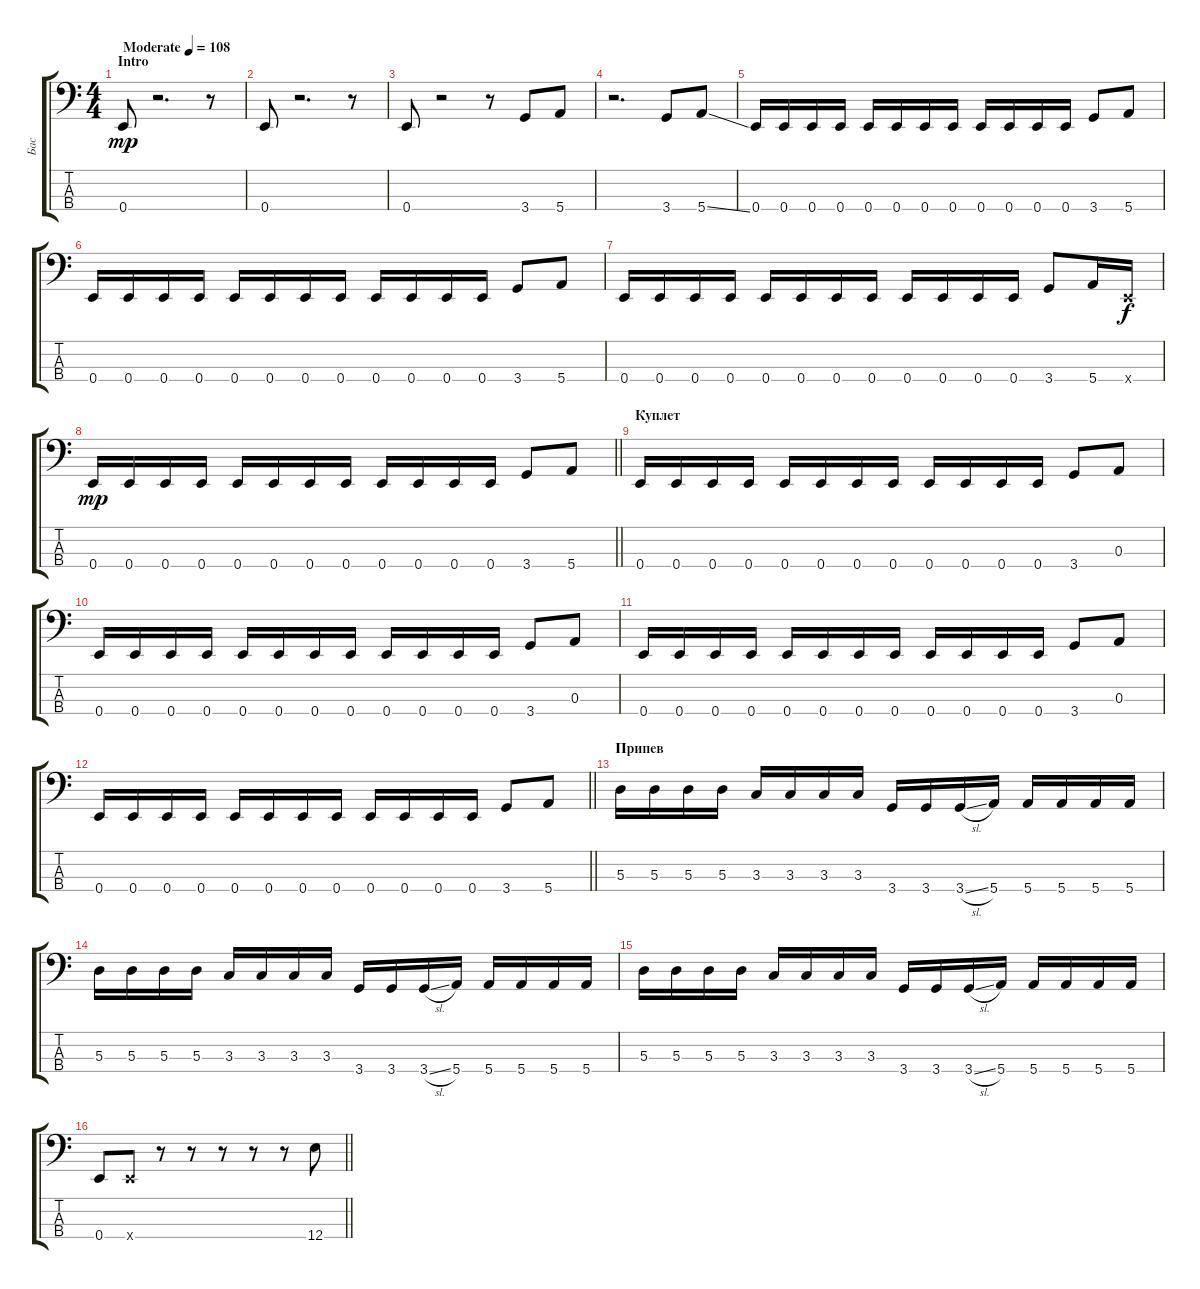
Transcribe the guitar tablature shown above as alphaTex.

\track ("Бас" "Бас") {instrument electricbassfinger}
\staff {score tabs}
\tuning (G2 D2 A1 E1) {hide}
\ts (4 4)
\section ("" "Intro")
\tempo (108 "Moderate")
\clef f4
\ks c
0.4.8{dy mp instrument electricbassfinger} r.2{d} r.8 |
0.4.8 r.2{d} r.8 |
0.4.8 r.2 r.8 3.4.8 5.4.8 |
r.2{d} 3.4.8 5.4{ss}.8 |
0.4.16 0.4.16 0.4.16 0.4.16 0.4.16 0.4.16 0.4.16 0.4.16 0.4.16 0.4.16 0.4.16 0.4.16 3.4.8 5.4.8 |
0.4.16 0.4.16 0.4.16 0.4.16 0.4.16 0.4.16 0.4.16 0.4.16 0.4.16 0.4.16 0.4.16 0.4.16 3.4.8 5.4.8 |
0.4.16 0.4.16 0.4.16 0.4.16 0.4.16 0.4.16 0.4.16 0.4.16 0.4.16 0.4.16 0.4.16 0.4.16 3.4.8 5.4.16 0.4{x}.16{dy f} |
\barLineRight lightlight
0.4.16{dy mp} 0.4.16 0.4.16 0.4.16 0.4.16 0.4.16 0.4.16 0.4.16 0.4.16 0.4.16 0.4.16 0.4.16 3.4.8 5.4.8 |
\section ("" "Куплет")
0.4.16 0.4.16 0.4.16 0.4.16 0.4.16 0.4.16 0.4.16 0.4.16 0.4.16 0.4.16 0.4.16 0.4.16 3.4.8 0.3.8 |
0.4.16 0.4.16 0.4.16 0.4.16 0.4.16 0.4.16 0.4.16 0.4.16 0.4.16 0.4.16 0.4.16 0.4.16 3.4.8 0.3.8 |
0.4.16 0.4.16 0.4.16 0.4.16 0.4.16 0.4.16 0.4.16 0.4.16 0.4.16 0.4.16 0.4.16 0.4.16 3.4.8 0.3.8 |
\barLineRight lightlight
0.4.16 0.4.16 0.4.16 0.4.16 0.4.16 0.4.16 0.4.16 0.4.16 0.4.16 0.4.16 0.4.16 0.4.16 3.4.8 5.4.8 |
\section ("" "Припев")
5.3.16 5.3.16 5.3.16 5.3.16 3.3.16 3.3.16 3.3.16 3.3.16 3.4.16 3.4.16 3.4{sl}.16 5.4.16 5.4.16 5.4.16 5.4.16 5.4.16 |
5.3.16 5.3.16 5.3.16 5.3.16 3.3.16 3.3.16 3.3.16 3.3.16 3.4.16 3.4.16 3.4{sl}.16 5.4.16 5.4.16 5.4.16 5.4.16 5.4.16 |
5.3.16 5.3.16 5.3.16 5.3.16 3.3.16 3.3.16 3.3.16 3.3.16 3.4.16 3.4.16 3.4{sl}.16 5.4.16 5.4.16 5.4.16 5.4.16 5.4.16 |
\barLineRight lightlight
0.4.8 0.4{x}.8 r.8 r.8 r.8 r.8 r.8 12.4{sl}.8
